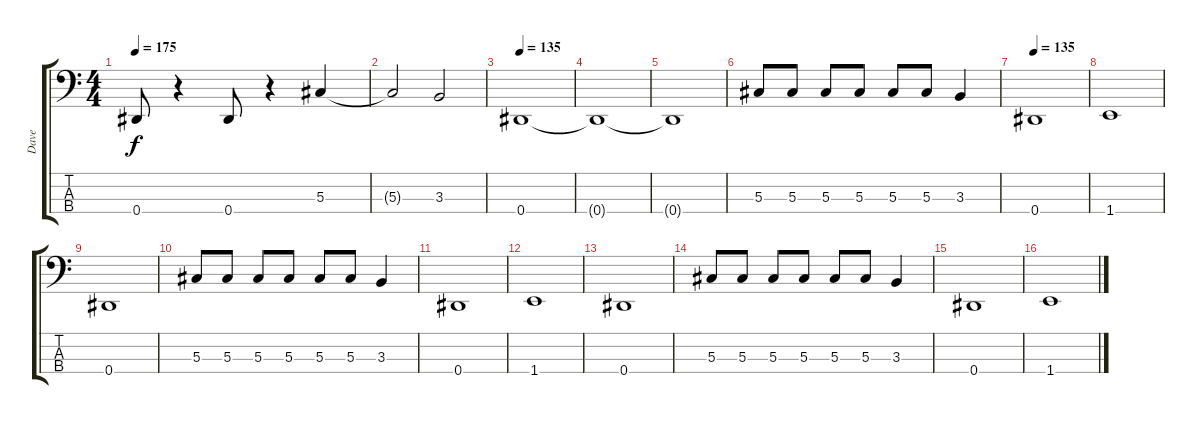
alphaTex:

\track ("Dave" "Dave") {instrument electricbasspick}
\staff {score tabs}
\tuning (Gb2 Db2 Ab1 Eb1) {hide}
\ts (4 4)
\tempo 175
\clef f4
\ks c
0.4.8{dy f} r.4 0.4.8 r.4 5.3.4 |
5.3{t}.2 3.3.2 |
\tempo 135
0.4.1 |
0.4{t}.1 |
0.4{t}.1 |
5.3.8 5.3.8 5.3.8 5.3.8 5.3.8 5.3.8 3.3.4 |
\tempo 135
0.4.1 |
1.4.1 |
0.4.1 |
5.3.8 5.3.8 5.3.8 5.3.8 5.3.8 5.3.8 3.3.4 |
0.4.1 |
1.4.1 |
0.4.1 |
5.3.8 5.3.8 5.3.8 5.3.8 5.3.8 5.3.8 3.3.4 |
0.4.1 |
1.4.1
